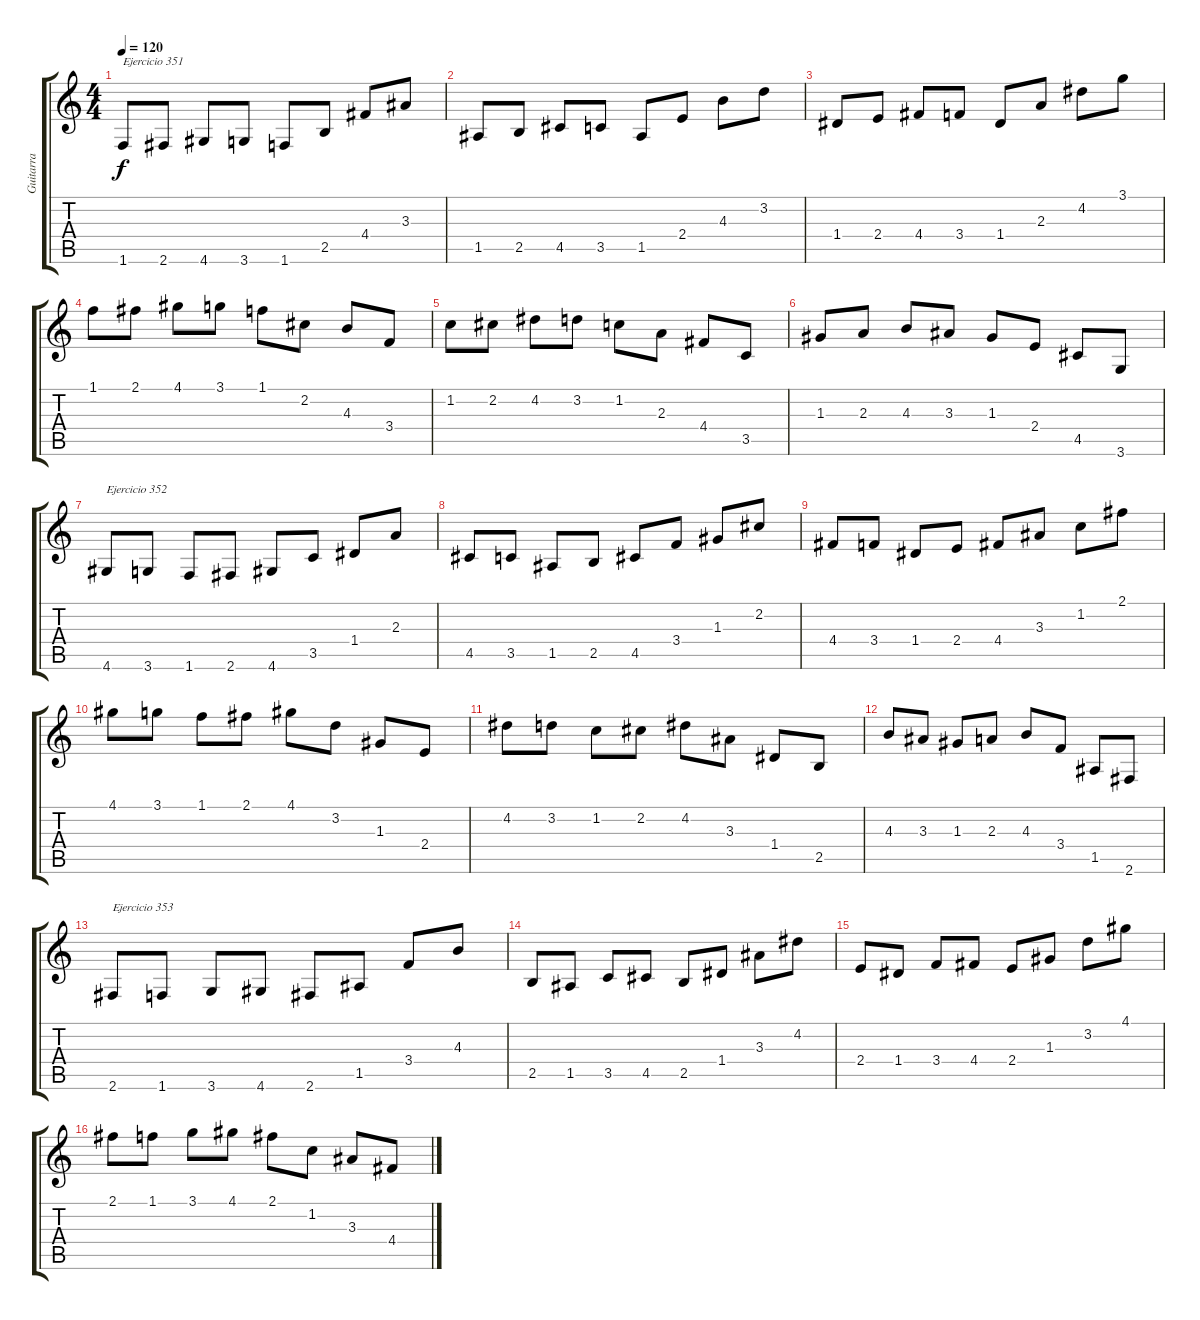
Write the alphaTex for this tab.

\track ("Guitarra " "Guitarra ") {instrument acousticguitarnylon}
\staff {score tabs}
\tuning (E4 B3 G3 D3 A2 E2) {hide}
\ts (4 4)
\tempo 120
\clef g2
\ks c
1.6.8{txt "Ejercicio 351" dy f} 2.6.8 4.6.8 3.6.8 1.6.8 2.5.8 4.4.8 3.3.8 |
1.5.8 2.5.8 4.5.8 3.5.8 1.5.8 2.4.8 4.3.8 3.2.8 |
1.4.8 2.4.8 4.4.8 3.4.8 1.4.8 2.3.8 4.2.8 3.1.8 |
1.1.8 2.1.8 4.1.8 3.1.8 1.1.8 2.2.8 4.3.8 3.4.8 |
1.2.8 2.2.8 4.2.8 3.2.8 1.2.8 2.3.8 4.4.8 3.5.8 |
1.3.8 2.3.8 4.3.8 3.3.8 1.3.8 2.4.8 4.5.8 3.6.8 |
4.6.8{txt "Ejercicio 352"} 3.6.8 1.6.8 2.6.8 4.6.8 3.5.8 1.4.8 2.3.8 |
4.5.8 3.5.8 1.5.8 2.5.8 4.5.8 3.4.8 1.3.8 2.2.8 |
4.4.8 3.4.8 1.4.8 2.4.8 4.4.8 3.3.8 1.2.8 2.1.8 |
4.1.8 3.1.8 1.1.8 2.1.8 4.1.8 3.2.8 1.3.8 2.4.8 |
4.2.8 3.2.8 1.2.8 2.2.8 4.2.8 3.3.8 1.4.8 2.5.8 |
4.3.8 3.3.8 1.3.8 2.3.8 4.3.8 3.4.8 1.5.8 2.6.8 |
2.6.8{txt "Ejercicio 353"} 1.6.8 3.6.8 4.6.8 2.6.8 1.5.8 3.4.8 4.3.8 |
2.5.8 1.5.8 3.5.8 4.5.8 2.5.8 1.4.8 3.3.8 4.2.8 |
2.4.8 1.4.8 3.4.8 4.4.8 2.4.8 1.3.8 3.2.8 4.1.8 |
2.1.8 1.1.8 3.1.8 4.1.8 2.1.8 1.2.8 3.3.8 4.4.8
